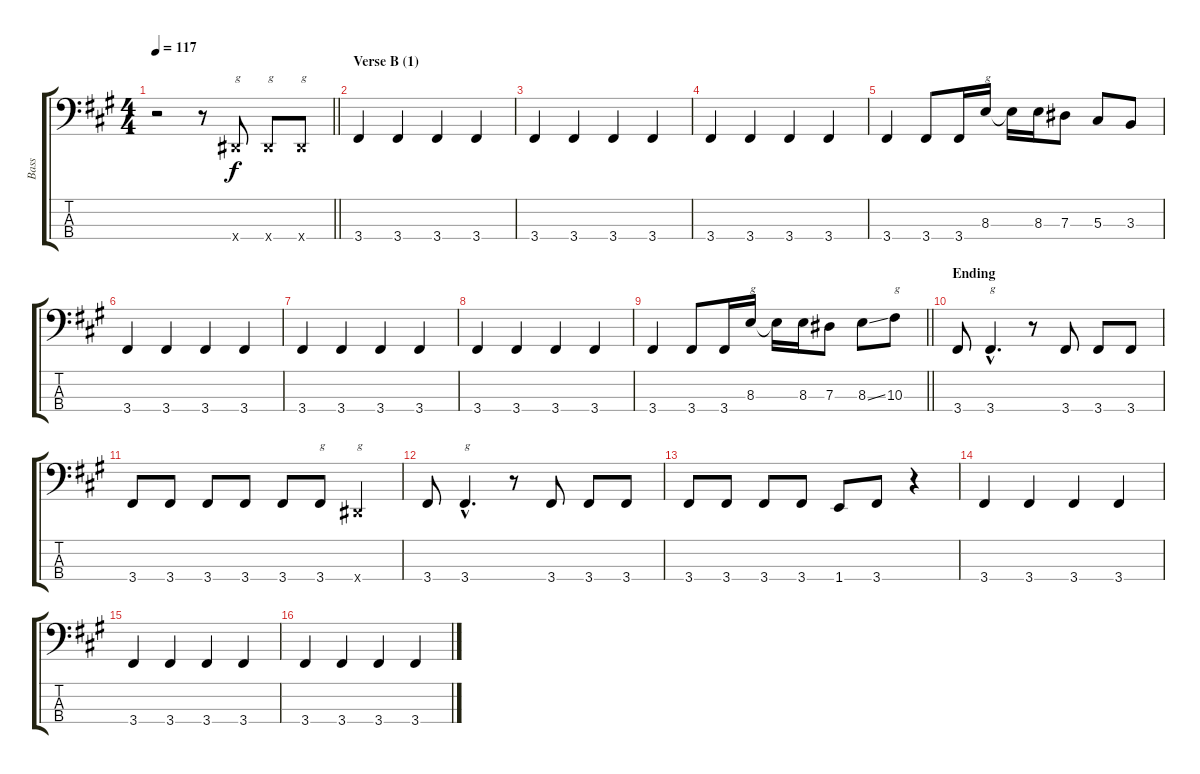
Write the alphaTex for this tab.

\track ("Bass" "Bass") {instrument electricbasspick}
\staff {score tabs}
\tuning (Gb2 Db2 Ab1 Eb1) {hide}
\ts (4 4)
\tempo 117
\clef f4
\barLineRight lightlight
\ks f#minor
r.2{dy f} r.8 0.4{x}.8{txt "g"} 0.4{x}.8{txt "g"} 0.4{x}.8{txt "g"} |
\section ("" "Verse B (1)")
3.4.4 3.4.4 3.4.4 3.4.4 |
3.4.4 3.4.4 3.4.4 3.4.4 |
3.4.4 3.4.4 3.4.4 3.4.4 |
3.4.4 3.4.8 3.4.16 8.3.16{txt "g"} 8.3{t}.16 8.3.16 7.3.8 5.3.8 3.3.8 |
3.4.4 3.4.4 3.4.4 3.4.4 |
3.4.4 3.4.4 3.4.4 3.4.4 |
3.4.4 3.4.4 3.4.4 3.4.4 |
\barLineRight lightlight
3.4.4 3.4.8 3.4.16 8.3.16{txt "g"} 8.3{t}.16 8.3.16 7.3.8 8.3{ss}.8 10.3.8{txt "g"} |
\section ("" "Ending")
3.4.8 3.4{hac}.4{d txt "g"} r.8 3.4.8 3.4.8 3.4.8 |
3.4.8 3.4.8 3.4.8 3.4.8 3.4.8 3.4.8{txt "g"} 0.4{x}.4{txt "g"} |
3.4.8 3.4{hac}.4{d txt "g"} r.8 3.4.8 3.4.8 3.4.8 |
3.4.8 3.4.8 3.4.8 3.4.8 1.4.8 3.4.8 r.4 |
3.4.4 3.4.4 3.4.4 3.4.4 |
3.4.4 3.4.4 3.4.4 3.4.4 |
3.4.4 3.4.4 3.4.4 3.4.4
